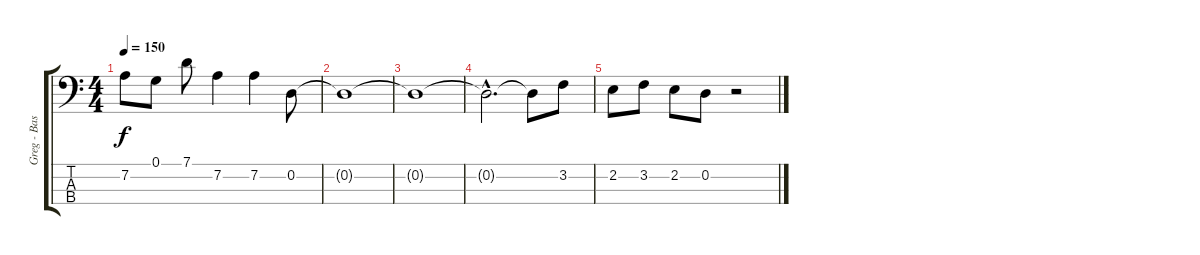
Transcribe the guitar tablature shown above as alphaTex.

\track ("Greg - Bass" "Greg - Bas") {instrument electricbasspick}
\staff {score tabs}
\tuning (G2 D2 A1 E1) {hide}
\ts (4 4)
\tempo 150
\clef f4
\ks c
7.2.8{dy f} 0.1.8 7.1.8 7.2.4 7.2.4 0.2.8 |
0.2{t}.1 |
0.2{t}.1 |
0.2{hac t}.2{d} 0.2{t}.8 3.2.8 |
2.2.8 3.2.8 2.2.8 0.2.8 r.2
